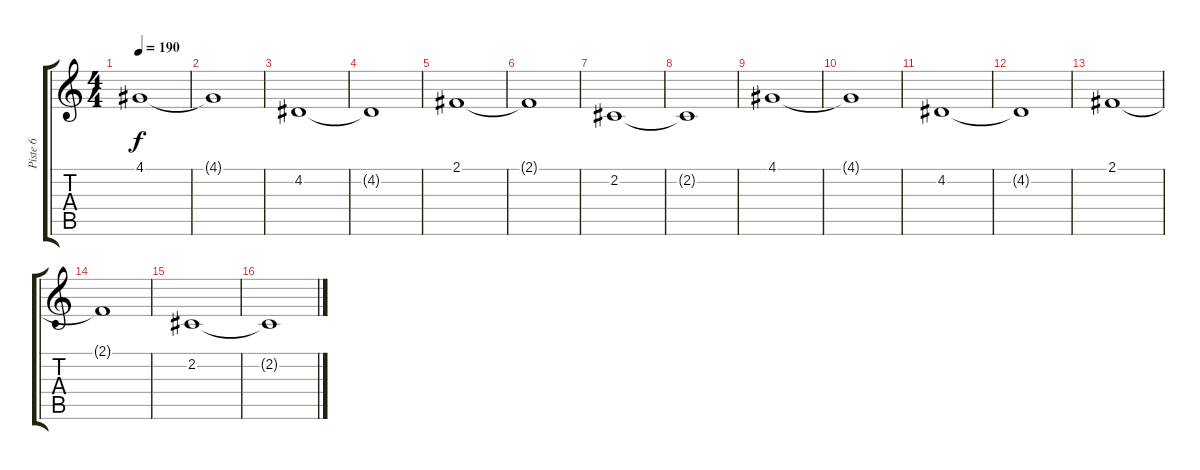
\track ("Piste 6" "Piste 6") {instrument stringensemble2}
\staff {score tabs}
\tuning (E4 B3 G3 D3 A2 E2) {hide}
\ts (4 4)
\tempo 190
\clef g2
\ks c
4.1.1{dy f} |
4.1{t}.1 |
4.2.1 |
4.2{t}.1 |
2.1.1 |
2.1{t}.1 |
2.2.1 |
2.2{t}.1 |
4.1.1 |
4.1{t}.1 |
4.2.1 |
4.2{t}.1 |
2.1.1 |
2.1{t}.1 |
2.2.1 |
2.2{t}.1
